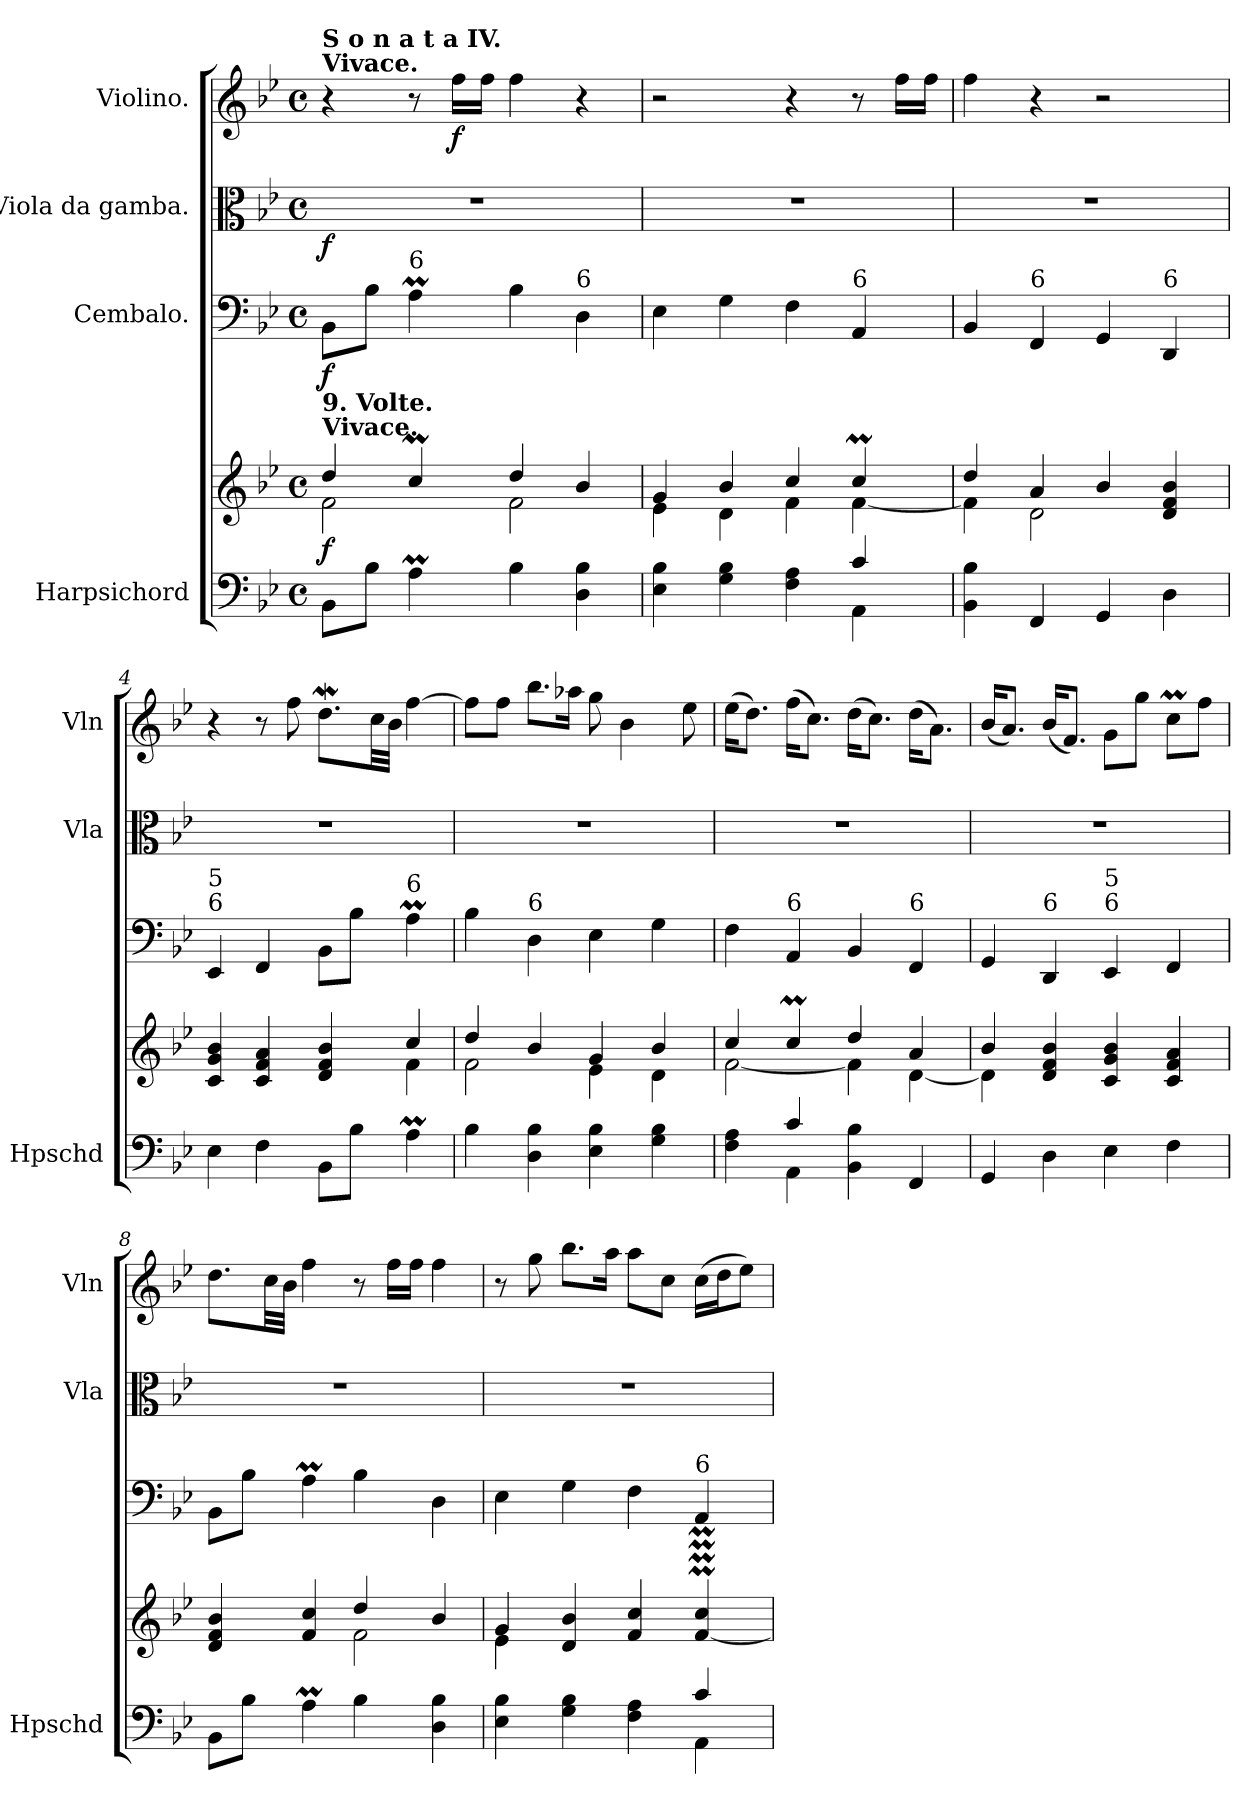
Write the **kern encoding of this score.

**kern	**kern	**dynam	**kern	**dynam	**kern	**dynam	**kern	**dynam
*part4	*part4	*part4	*part3	*part3	*part2	*part2	*part1	*part1
*staff5	*staff4	*staff4/5	*staff3	*staff3	*staff2	*staff2	*staff1	*staff1
*I"Harpsichord	*	*	*I"Cembalo.	*	*I"Viola da gamba.	*	*I"Violino.	*
*I'Hpschd	*	*	*	*	*I'Vla	*	*I'Vln	*
*clefF4	*clefG2	*	*clefF4	*	*clefC3	*	*clefG2	*
*k[b-e-]	*k[b-e-]	*	*k[b-e-]	*	*k[b-e-]	*	*k[b-e-]	*
*M4/4	*M4/4	*	*M4/4	*	*M4/4	*	*M4/4	*
*met(c)	*met(c)	*	*met(c)	*	*met(c)	*	*met(c)	*
*MM110	*MM110	*	*MM110	*	*MM110	*	*MM110	*
=1	=1	=1	=1	=1	=1	=1	=1	=1
*	*^	*	*	*	*	*	*	*
!	!	!	!	!	!	!	!	!LO:TX:a:B:t=Vivace.	!
!	!	!	!	!	!	!	!	!LO:TX:a:B:t=S o n a t a  IV.	!
!	!LO:TX:a:B:t=Vivace.	!	!	!	!	!	!	!	!
!	!LO:TX:a:B:t=9. Volte.	!	!	!	!	!	!	!	!
!	!	!	!LO:DY:b	!	!LO:DY:b	!	!LO:DY:b	!	!
8BB-\L	4dd/	2f\	f	8BB-\L	f	1r	f	4r	.
8B-\J	.	.	.	8B-\J	.	.	.	.	.
!	!	!	!	!LO:TX:a:t=6	!	!	!	!	!
4Am\	4ccM/	.	.	4Am\	.	.	.	8r	.
!	!	!	!	!	!	!	!	!	!LO:DY:b
.	.	.	.	.	.	.	.	16ff\LL	f
.	.	.	.	.	.	.	.	16ff\JJ	.
4B-\	4dd/	2f\	.	4B-\	.	.	.	4ff\	.
!	!	!	!	!LO:TX:a:t=6	!	!	!	!	!
4D\ 4B-\	4b-/	.	.	4D\	.	.	.	4r	.
=2	=2	=2	=2	=2	=2	=2	=2	=2	=2
*^	*	*	*	*	*	*	*	*	*
4E-\ 4B-\	2.ryy	4g/	4e-\	.	4E-\	.	1r	.	2r	.
4G\ 4B-\	.	4b-/	4d\	.	4G\	.	.	.	.	.
4F\ 4A\	.	4cc/	4f\	.	4F\	.	.	.	4r	.
!	!	!	!	!	!LO:TX:a:t=6	!	!	!	!	!
4c/	4AA\	4ccM/	[4f\	.	4AA/	.	.	.	8r	.
.	.	.	.	.	.	.	.	.	16ff\LL	.
.	.	.	.	.	.	.	.	.	16ff\JJ	.
*v	*v	*	*	*	*	*	*	*	*	*
=3	=3	=3	=3	=3	=3	=3	=3	=3	=3
4BB-\ 4B-\	4dd/	4f\]	.	4BB-/	.	1r	.	4ff\	.
!	!	!	!	!LO:TX:a:t=6	!	!	!	!	!
4FF/	4a/	2d\	.	4FF/	.	.	.	4r	.
4GG/	4b-/	.	.	4GG/	.	.	.	2r	.
!	!	!	!	!LO:TX:a:t=6	!	!	!	!	!
4D\	4d/ 4f/ 4b-/	4ryy	.	4DD/	.	.	.	.	.
=4	=4	=4	=4	=4	=4	=4	=4	=4	=4
!	!	!	!	!LO:TX:a:t=6	!	!	!	!	!
!	!	!	!	!LO:TX:a:t=5	!	!	!	!	!
4E-\	4c/ 4g/ 4b-/	2.ryy	.	4EE-/	.	1r	.	4r	.
4F\	4c/ 4f/ 4a/	.	.	4FF/	.	.	.	8r	.
.	.	.	.	.	.	.	.	8ff\	.
8BB-\L	4d/ 4f/ 4b-/	.	.	8BB-\L	.	.	.	8.ddW\L	.
8B-\J	.	.	.	8B-\J	.	.	.	.	.
.	.	.	.	.	.	.	.	32cc\LL	.
.	.	.	.	.	.	.	.	32b-\JJJ	.
!	!	!	!	!LO:TX:a:t=6	!	!	!	!	!
4Am\	4cc/	4f\	.	4Am\	.	.	.	[4ff\	.
=5	=5	=5	=5	=5	=5	=5	=5	=5	=5
4B-\	4dd/	2f\	.	4B-\	.	1r	.	8ff\L]	.
.	.	.	.	.	.	.	.	8ff\J	.
!	!	!	!	!LO:TX:a:t=6	!	!	!	!	!
4D\ 4B-\	4b-/	.	.	4D\	.	.	.	8.bb-\L	.
.	.	.	.	.	.	.	.	16aa-X\Jk	.
4E-\ 4B-\	4g/	4e-\	.	4E-\	.	.	.	8gg\	.
.	.	.	.	.	.	.	.	4b-\	.
4G\ 4B-\	4b-/	4d\	.	4G\	.	.	.	.	.
.	.	.	.	.	.	.	.	8ee-\	.
!!LO:LB:g=z
=6	=6	=6	=6	=6	=6	=6	=6	=6	=6
*^	*	*	*	*	*	*	*	*	*
4F\ 4A\	4ryy	4cc/	[2f\	.	4F\	.	1r	.	(>16ee-\KL	.
.	.	.	.	.	.	.	.	.	8.dd\J)	.
!	!	!	!	!	!LO:TX:a:t=6	!	!	!	!	!
4c/	4AA\	4ccM/	.	.	4AA/	.	.	.	(>16ff\KL	.
.	.	.	.	.	.	.	.	.	8.cc\J)	.
4BB-\ 4B-\	2ryy	4dd/	4f\]	.	4BB-/	.	.	.	(>16dd\KL	.
.	.	.	.	.	.	.	.	.	8.cc\J)	.
!	!	!	!	!	!LO:TX:a:t=6	!	!	!	!	!
4FF/	.	4a/	[4d\	.	4FF/	.	.	.	(>16dd\KL	.
.	.	.	.	.	.	.	.	.	8.a\J)	.
*v	*v	*	*	*	*	*	*	*	*	*
=7	=7	=7	=7	=7	=7	=7	=7	=7	=7
4GG/	4b-/	4d\]	.	4GG/	.	1r	.	(<16b-/KL	.
.	.	.	.	.	.	.	.	8.a/J)	.
!	!	!	!	!LO:TX:a:t=6	!	!	!	!	!
4D\	4d/ 4f/ 4b-/	2.ryy	.	4DD/	.	.	.	(<16b-/KL	.
.	.	.	.	.	.	.	.	8.f/J)	.
!	!	!	!	!LO:TX:a:t=6	!	!	!	!	!
!	!	!	!	!LO:TX:a:t=5	!	!	!	!	!
4E-\	4c/ 4g/ 4b-/	.	.	4EE-/	.	.	.	8g\L	.
.	.	.	.	.	.	.	.	8gg\J	.
4F\	4c/ 4f/ 4a/	.	.	4FF/	.	.	.	8ccM\L	.
.	.	.	.	.	.	.	.	8ff\J	.
=8	=8	=8	=8	=8	=8	=8	=8	=8	=8
8BB-\L	4d/ 4f/ 4b-/	2ryy	.	8BB-\L	.	1r	.	8.dd\L	.
8B-\J	.	.	.	8B-\J	.	.	.	.	.
.	.	.	.	.	.	.	.	32cc\LL	.
.	.	.	.	.	.	.	.	32b-\JJJ	.
4Am\	4f/ 4cc/	.	.	4Am\	.	.	.	4ff\	.
4B-\	4dd/	2f\	.	4B-\	.	.	.	8r	.
.	.	.	.	.	.	.	.	16ff\LL	.
.	.	.	.	.	.	.	.	16ff\JJ	.
4D\ 4B-\	4b-/	.	.	4D\	.	.	.	4ff\	.
=9	=9	=9	=9	=9	=9	=9	=9	=9	=9
*^	*	*	*	*	*	*	*	*	*
4E-\ 4B-\	2.ryy	4g/	4e-\	.	4E-\	.	1r	.	8r	.
.	.	.	.	.	.	.	.	.	8gg\	.
4G\ 4B-\	.	4d/ 4b-/	2.ryy	.	4G\	.	.	.	8.bb-\L	.
.	.	.	.	.	.	.	.	.	16aa\Jk	.
4F\ 4A\	.	4f/ 4cc/	.	.	4F\	.	.	.	8aa\L	.
.	.	.	.	.	.	.	.	.	8cc\J	.
!	!	!	!	!	!LO:TX:a:t=6	!	!	!	!	!
4c/	4AA\	[4f/M 4cc/M	.	.	4AA/	.	.	.	(>16cc\LL	.
.	.	.	.	.	.	.	.	.	16dd\J	.
.	.	.	.	.	.	.	.	.	8ee-\J)	.
*v	*v	*	*	*	*	*	*	*	*	*
*	*v	*v	*	*	*	*	*	*	*
=	=	=	=	=	=	=	=	=
*-	*-	*-	*-	*-	*-	*-	*-	*-
